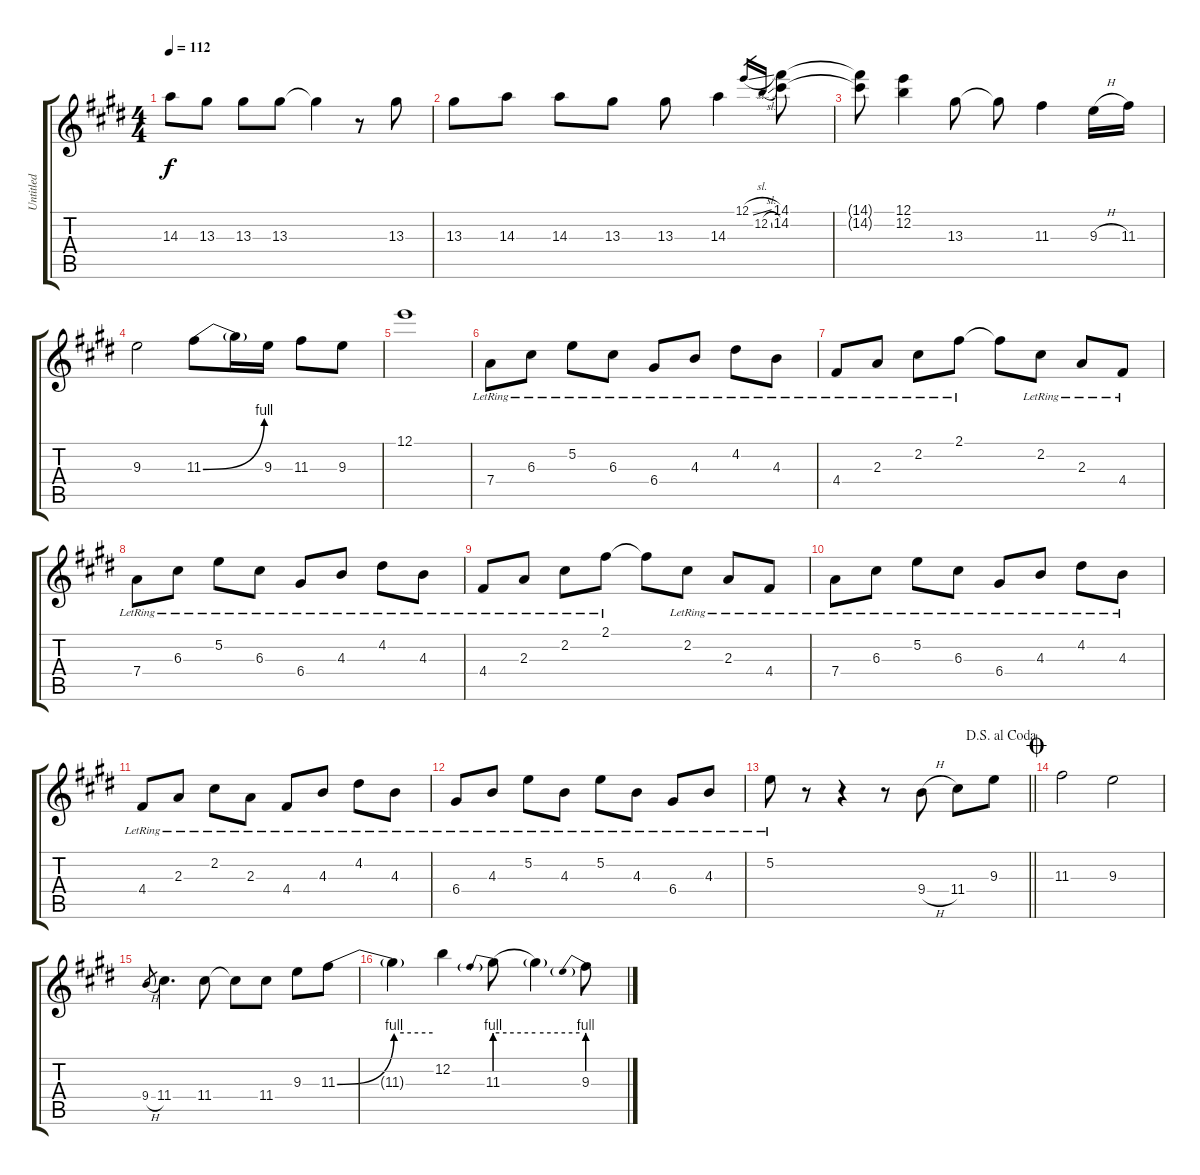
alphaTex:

\track ("Untitled" "Untitled") {instrument distortionguitar}
\staff {score tabs}
\tuning (E4 B3 G3 D3 A2 E2) {hide}
\ts (4 4)
\tempo 112
\clef g2
\ks c#minor
14.3{t}.8{dy f} 13.3.8 13.3.8 13.3.8 13.3{t}.4 r.8 13.3.8 |
\ks e
13.3.8 14.3.8 14.3.8 13.3.8 13.3.8 14.3.4 12.1{sl}.16{gr} 12.2{sl}.16{gr} (14.1 14.2).8 |
\ks c#minor
(14.1{t} 14.2{t}).8 (12.1 12.2).4 13.3.8 13.3{t}.8 11.3.4 9.3{h}.16 11.3.16 |
9.3.2 11.3{be (bend 0 0 60 4)}.8 11.3{t}.16 9.3.16 11.3.8 9.3.8 |
12.1.1 |
\ks e
7.4{lr}.8 6.3{lr}.8 5.2{lr}.8 6.3{lr}.8 6.4{lr}.8 4.3{lr}.8 4.2{lr}.8 4.3{lr}.8 |
\ks c#minor
4.4{lr}.8 2.3{lr}.8 2.2{lr}.8 2.1{lr}.8 2.1{t}.8 2.2{lr}.8 2.3{lr}.8 4.4{lr}.8 |
7.4{lr}.8 6.3{lr}.8 5.2{lr}.8 6.3{lr}.8 6.4{lr}.8 4.3{lr}.8 4.2{lr}.8 4.3{lr}.8 |
4.4{lr}.8 2.3{lr}.8 2.2{lr}.8 2.1{lr}.8 2.1{t}.8 2.2{lr}.8 2.3{lr}.8 4.4{lr}.8 |
\ks e
7.4{lr}.8 6.3{lr}.8 5.2{lr}.8 6.3{lr}.8 6.4{lr}.8 4.3{lr}.8 4.2{lr}.8 4.3{lr}.8 |
\ks c#minor
4.4{lr}.8 2.3{lr}.8 2.2{lr}.8 2.3{lr}.8 4.4{lr}.8 4.3{lr}.8 4.2{lr}.8 4.3{lr}.8 |
6.4{lr}.8 4.3{lr}.8 5.2{lr}.8 4.3{lr}.8 5.2{lr}.8 4.3{lr}.8 6.4{lr}.8 4.3{lr}.8 |
\jump dalsegnoalcoda
\barLineRight lightlight
5.2{lr}.8 r.8 r.4 r.8 9.4{h}.8 11.4.8 9.3.8 |
\jump coda
\ks e
11.3.2 9.3.2 |
\ks c#minor
9.4{h}.8{gr} 11.4.4{d} 11.4.8 11.4{t}.8 11.4.8 9.3.8 11.3{be (bend 0 0 60 4)}.8 |
11.3{be (hold 0 4 60 4) t}.4 12.2.4 11.3{be (prebend 0 4 60 4)}.8 11.3{be (hold 0 4 60 4) t}.4 9.3{be (prebend 0 4 60 4)}.8
